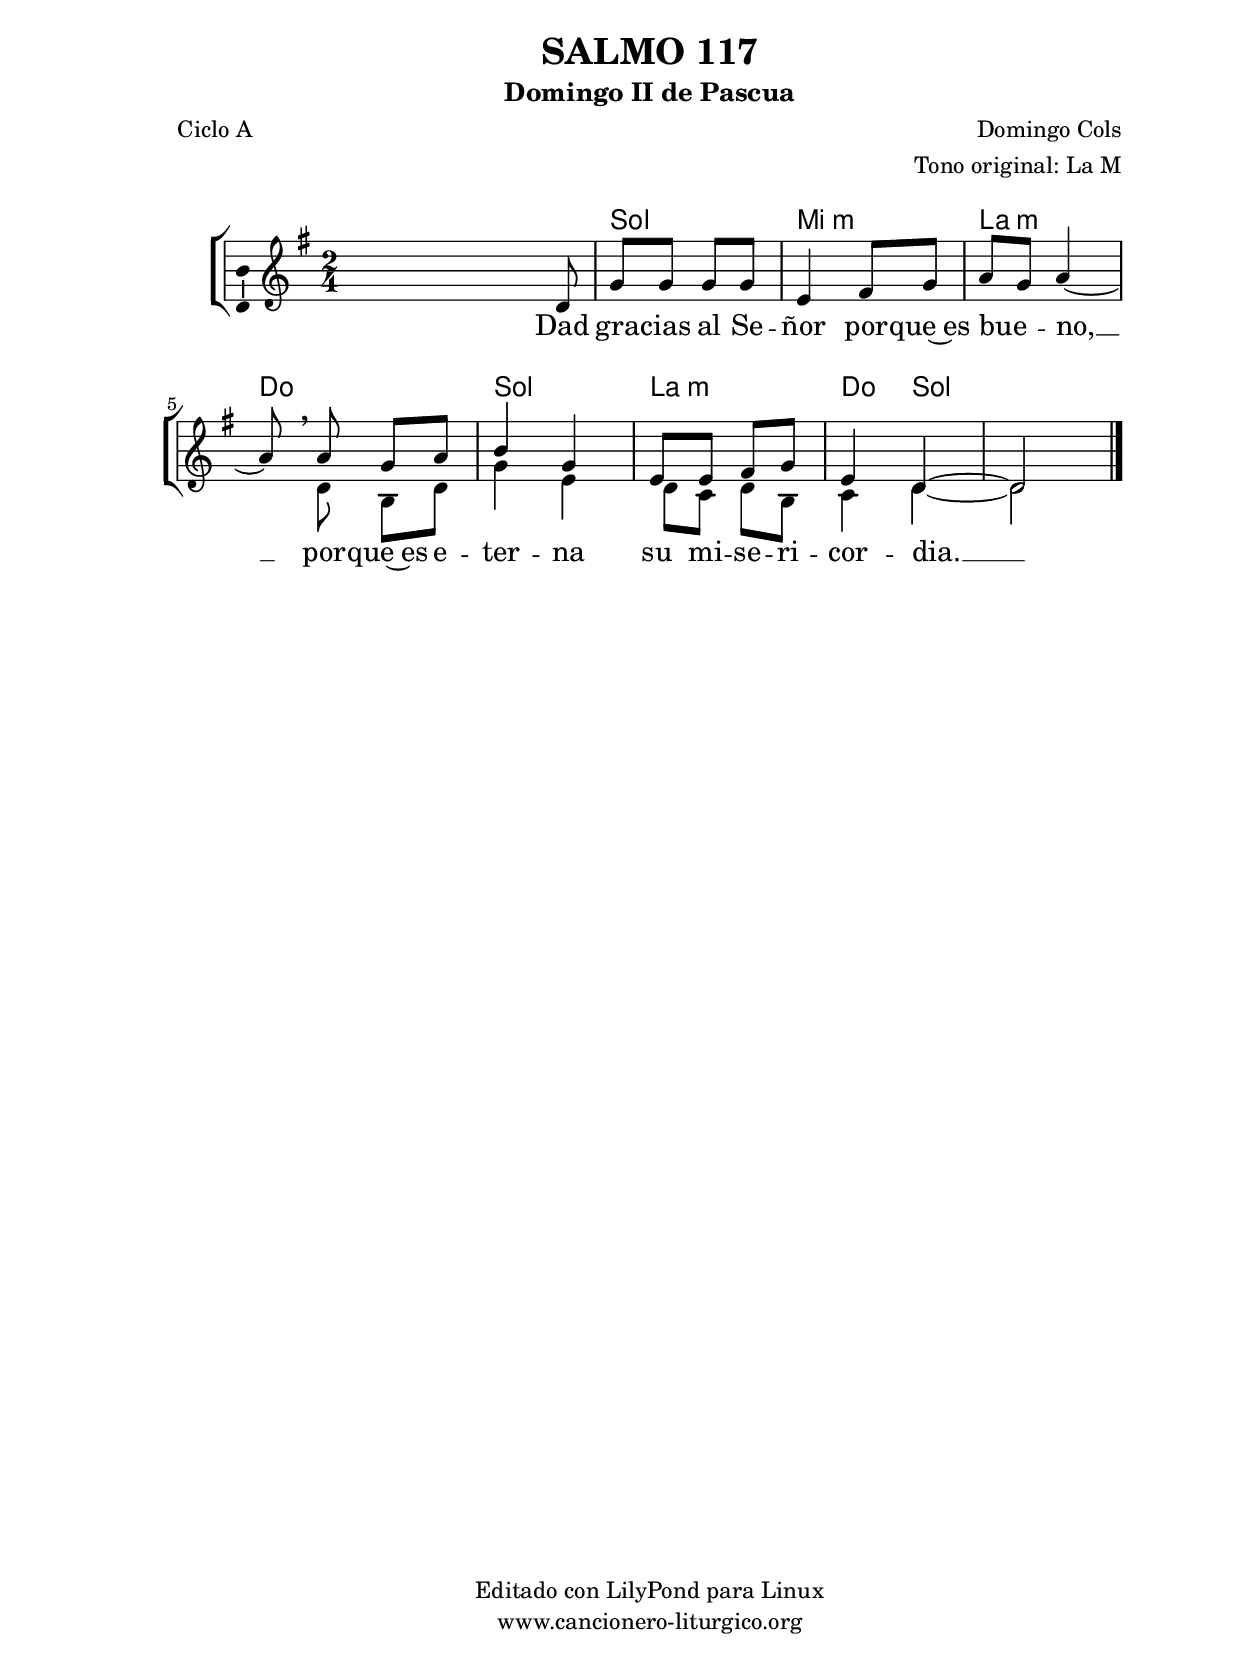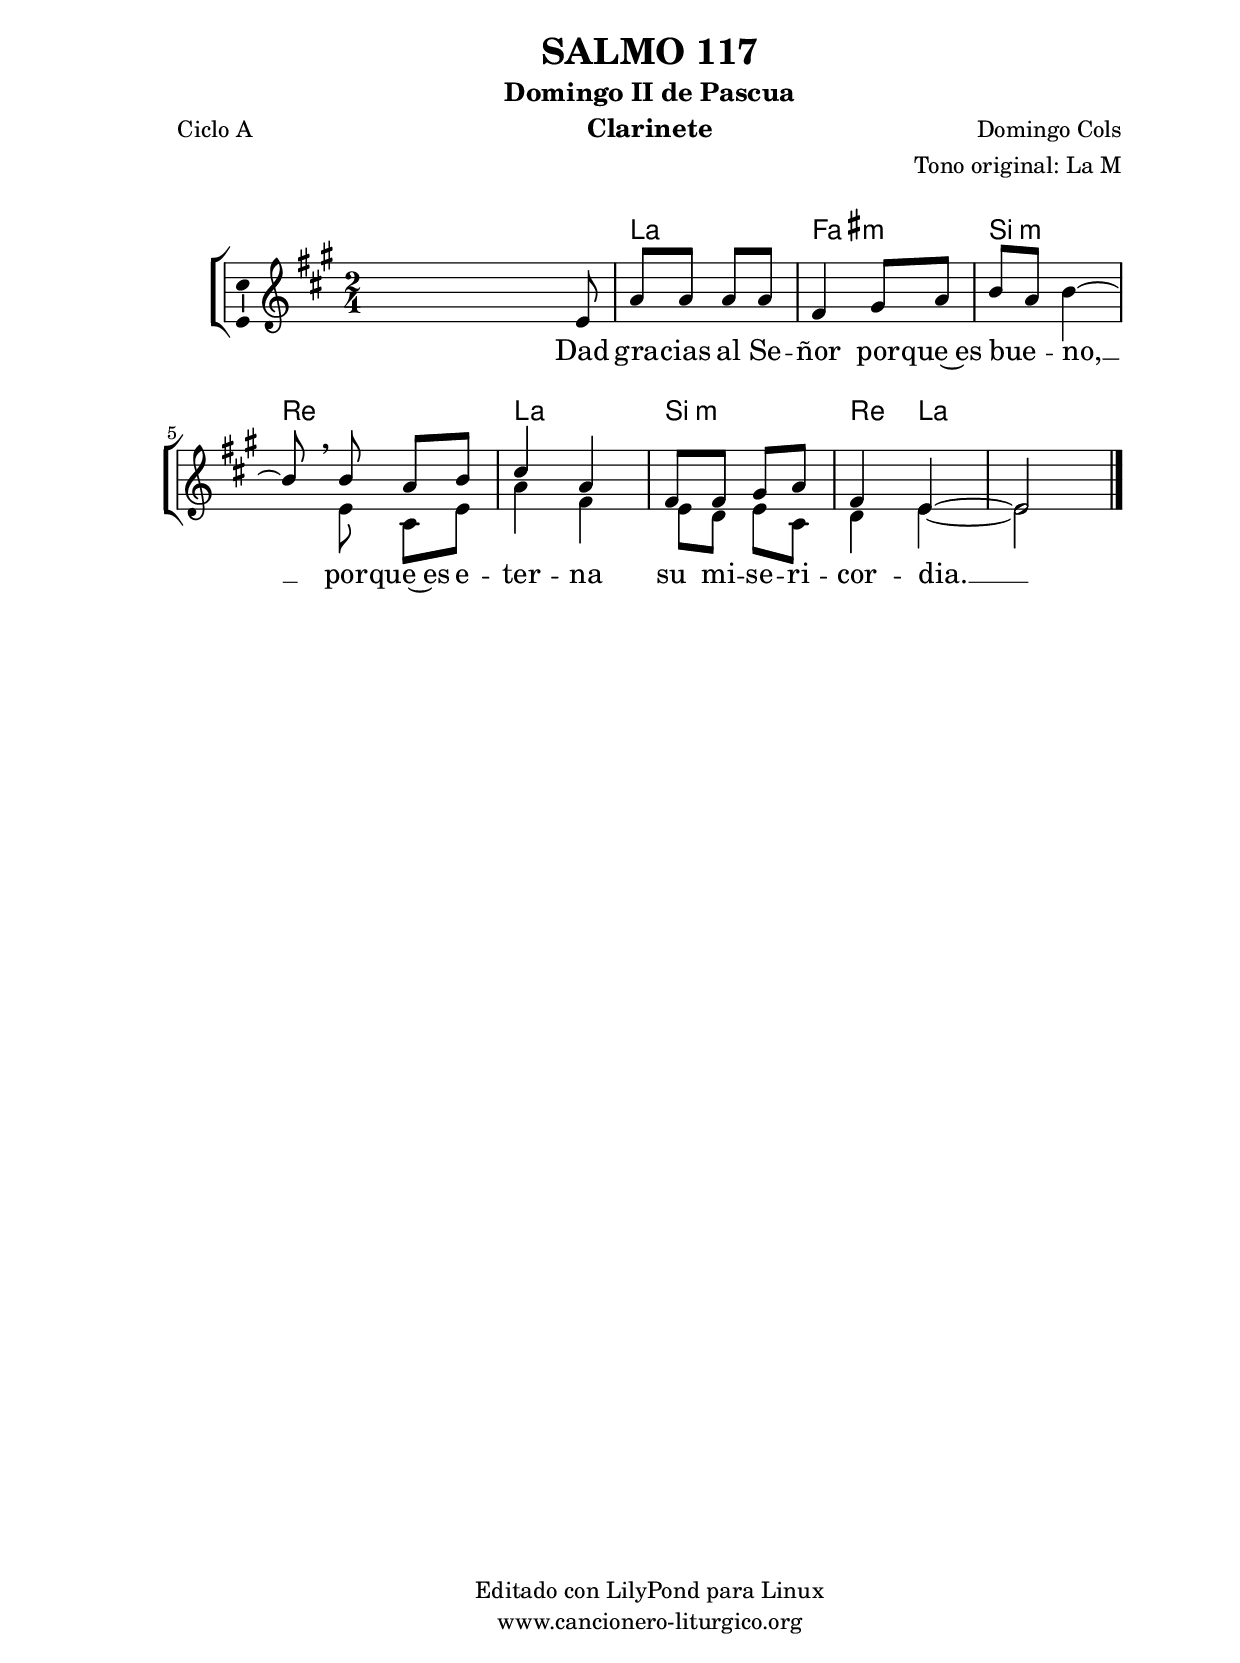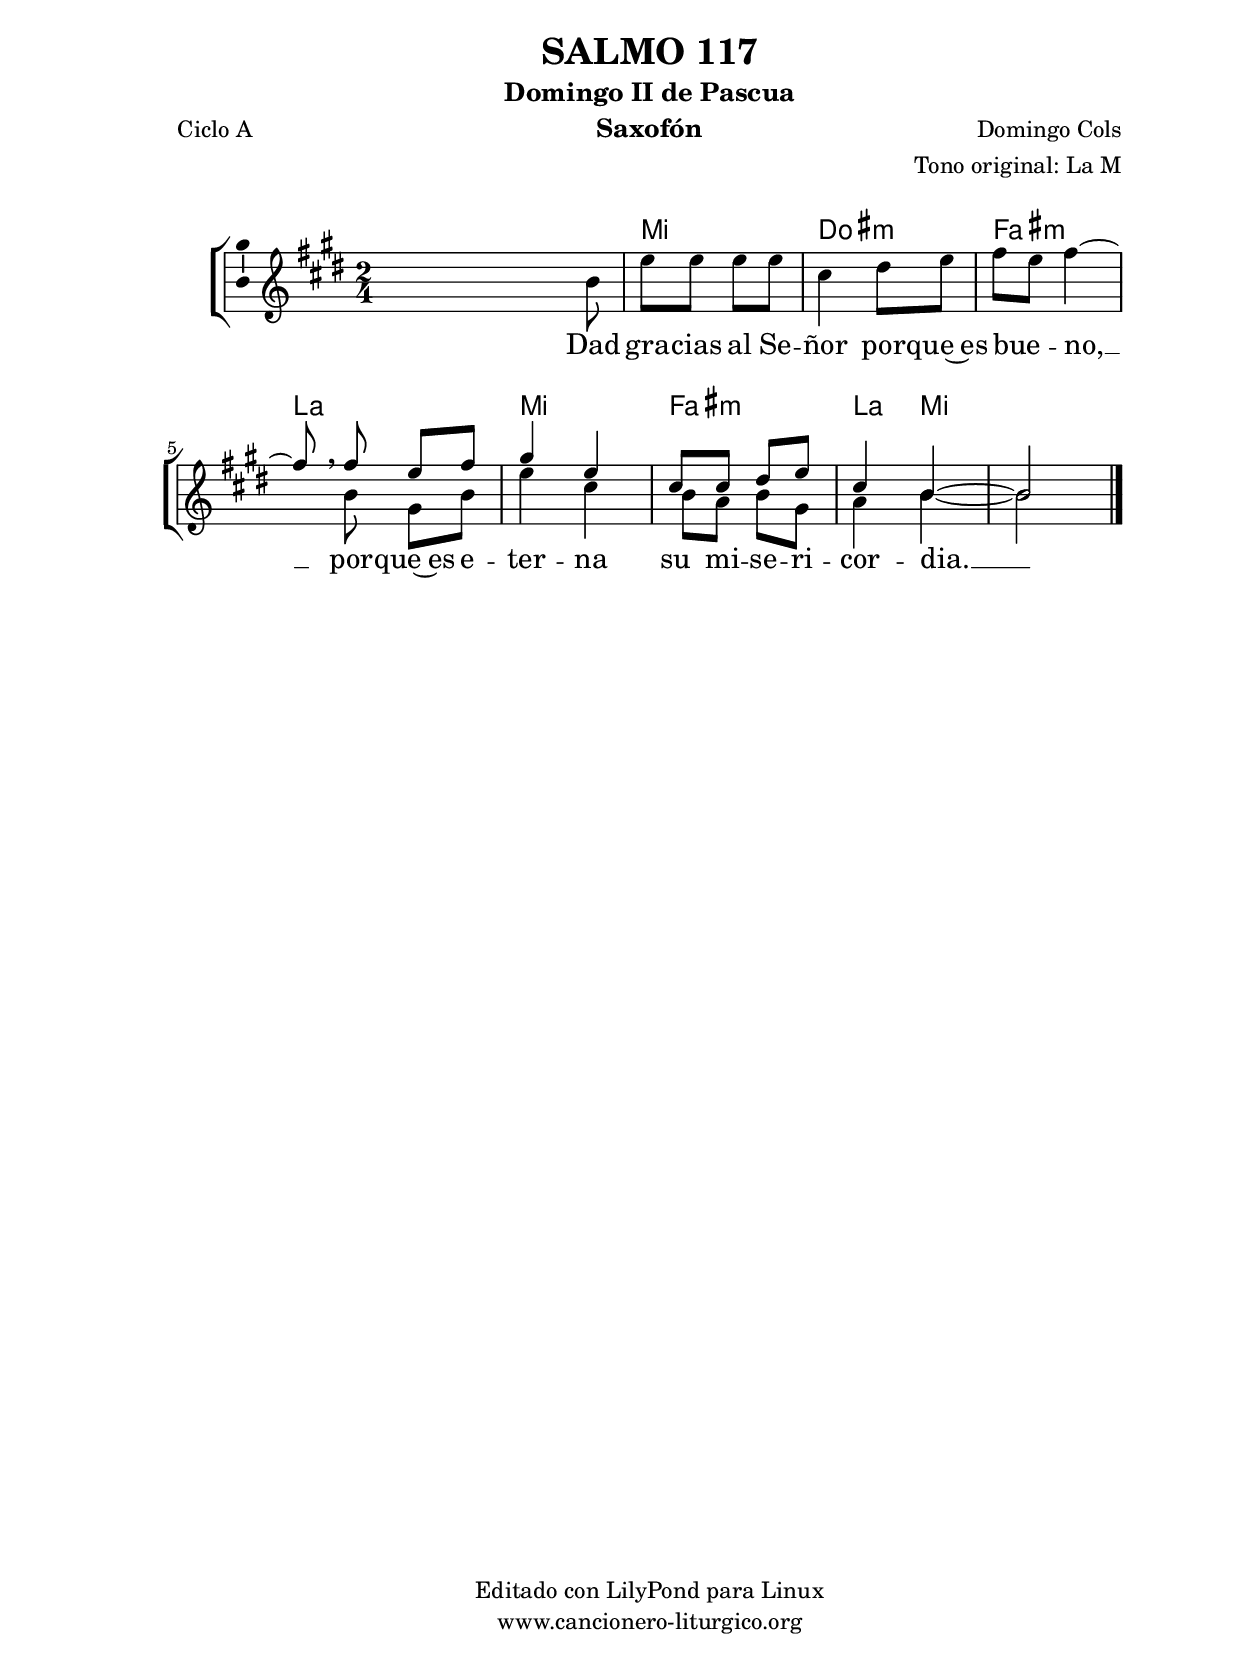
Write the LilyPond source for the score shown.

%
%para convertir .midi en .wav:
%timidity filename.midi -Ow -o finename.wav
%
%
%Para convertir de .wav a .mp3:
%lame -h -m j filename.wav
%
%
%para escuchar el midi:
%timidity nombrefichero.midi
%


%versión de lilypond para la que se ha escrito esta partitura:
\version "2.16.0"

	%Tamaño papel
	#(set-default-paper-size "a4")
	%Tamaño partitura
	#(set-global-staff-size 20)
	%No responde al pulsar sobre una nota
	#(ly:set-option 'point-and-click #f)

%parámetros del encabezamiento:
\header {
	title = "SALMO 117"
	subtitle = "Domingo II de Pascua"
	composer = "Domingo Cols"
	poet = "Ciclo A"
	meter = ""
	arranger = "Tono original: La M"
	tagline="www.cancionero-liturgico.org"
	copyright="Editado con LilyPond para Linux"
	tiempo = "Pascua"
	usos = "Salmo"
	letra = "Dad gracias al Señor porque es bueno, porque es eterna su misericordia."
	}

%parámetros asociados al papel:
\paper  {
	oddHeaderMarkup = \markup {\fill-line { \on-the-fly #not-first-page \fromproperty #'header:title \on-the-fly #not-first-page \fromproperty #'header:composer }}
	evenHeaderMarkup = \markup {\fill-line { \fromproperty #'header:composer \fromproperty #'header:title }}
	#(set-paper-size "a4")
	print-page-number = ##f
	first-page-number = 1
	print-first-page-number = ##f
%	head-separation = 3.0 \cm
	top-margin = 2.0 \cm
	bottom-margin = 0.5\cm
%%%	bottom-margin = -1.0\cm
	left-margin = 3.0 \cm
	line-width = 16.0 \cm 
	indent = 8\mm
	interscoreline = 2.\mm
	between-system-space = 15\mm
%	para que las partituras no llenen la hoja:
	ragged-bottom = ##t
%	idem para la última hoja:
	ragged-last-bottom = ##f
%	para que las partituras llenen el ancho del papel:
	ragged-last = ##f
	after-title-space = 2.5 \cm
%page-count=1
%system-count=8

	%Flexible Vertical Spacing
%	markup-markup-spacing =
%	#'((basic-distance . 15) (minimum-distance . 15) (padding . 3))
	markup-system-spacing =
	#'((basic-distance . 15) (minimum-distance . 15) (padding . 3))
	system-system-spacing =
	#'((basic-distance . 15) (minimum-distance . 15) (padding . 3))
	score-system-spacing =
	#'((basic-distance . 15) (minimum-distance . 15) (padding . 5))
%	top-system-spacing = % header
%	#'((basic-distance . 8) (minimum-distance . 0) (padding . 3))
%	top-markup-spacing =
%	#'((basic-distance . 20) (minimum-distance . 20) (padding . 3))
	last-bottom-spacing = % footer
	#'((basic-distance . 5) (minimum-distance . 5) (padding . 3))
%	score-markup-spacing =
%	#'((basic-distance . 16) (minimum-distance . 13) (padding . 3))

	}


%parámetros que afectan a toda la partitura:
global =  {
	%clave de sol (G):
	\clef G
	%armadura:
	\transpose a g
	\key a \major
	\tempo 4=100
	\set Score.tempoHideNote = ##t
	}


acordes = {
	\italianChords
	\chordmode {
	\transpose a g
{

s2
a2 fis:m b:m d a b:m d4 a s2

	}
	}
}

melodia = 
	\transpose a g
{
	\relative c'{
	\time 2/4

s4 s8 e8
a8 a a a
fis4 gis8 a
b8 a b4~

<<
{
\voiceOne
b8 \breathe b8 a b
cis4 a
fis8 fis gis a
fis4 e~
e2
}
\new Voice {
\voiceTwo
s8 e8 cis e
a4 fis
e8 d e cis
d4 e~
e2
}
>>

	\bar "|."
	}
	}


texto = \lyricmode {
Dad gra -- cias al Se -- ñor por -- que~es bue -- _ no, __
por -- que~es e -- ter -- na su mi -- se -- ri -- cor -- dia. __
	}


acordesStaff = \context ChordNames = acordesStaff <<
	\set chordChanges = ##t
	\acordes
	>>


vozStaff = \context Voice = vozStaff
\with {\consists "Ambitus_engraver"}
<<
%	\set Staff.instrumentName = ""
%	\set Staff.shortInstrumentName = ""
%	\set Staff.midiInstrument = #"clarinet"
%	\set Staff.midiInstrument = #"cello"
%	\set Staff.midiInstrument = #"flute"
	\set Staff.midiInstrument = #"electric guitar (jazz)"
%	\set Staff.midiInstrument = #"english horn"
%	\set Staff.midiInstrument = #"violin"
%	\set Staff.midiInstrument = #"glockenspiel"
	\set Staff.midiMinimumVolume = #0.7
	\set Staff.midiMaximumVolume = #0.9
	\global
	\melodia
	>>


textoStaff = \context Lyrics = textoStaff <<
	\lyricsto vozStaff \texto
	>>

\book {
	\score {
		\context ChoirStaff {
			\override StaffGroup.SystemStartBracket #'collapse-height = #1
			\override Score.SystemStartBar #'collapse-height = #1
			<<
			\acordesStaff
			\vozStaff
			\textoStaff
			>>
			}
		\layout {
	    		\context {
				\Lyrics
				\override LyricText #'font-size = #2
				}
	   		 \context {
				\Score
				%fontSize = #3
				\override StaffSymbol #'staff-space = #(magstep +3)
				%\override Beam #'thickness = #0.55
				%\override SpacingSpanner #'spacing-increment = #1.0
				%\override Slur #'height-limit = #1.5
				}
			}
		}
	\score {
		\unfoldRepeats
		\context ChoirStaff {
			<<
			\acordesStaff
			\vozStaff
			>>
			}
		\midi {
	  		\context {
	  			\Score
				tempoWholesPerMinute = #(ly:make-moment 70 4)
				}
			}
		}
	}

%Partitura para clarinete
#(define output-suffix "C")
\book {
	\header{
		instrument = "Clarinete"
		}
	\score {
		\context ChoirStaff {
			\override StaffGroup.SystemStartBracket #'collapse-height = #1
			\override Score.SystemStartBar #'collapse-height = #1
\transpose c d
			<<
			\acordesStaff
			\vozStaff
			\textoStaff
			>>
			}
		\layout {
	    		\context {
				\Lyrics
				\override LyricText #'font-size = #2
				}
	   		 \context {
				\Score
				%fontSize = #3
				\override StaffSymbol #'staff-space = #(magstep +3)
				%\override Beam #'thickness = #0.55
				%\override SpacingSpanner #'spacing-increment = #1.0
				%\override Slur #'height-limit = #1.5
				}
			}
		}
	}

%Partitura para saxofón
#(define output-suffix "S")
\book {
	\header{
		instrument = "Saxofón"
		}
	\score {
		\context ChoirStaff {
			\override StaffGroup.SystemStartBracket #'collapse-height = #1
			\override Score.SystemStartBar #'collapse-height = #1
\transpose c a
			<<
			\acordesStaff
			\vozStaff
			\textoStaff
			>>
			}
		\layout {
	    		\context {
				\Lyrics
				\override LyricText #'font-size = #2
				}
	   		 \context {
				\Score
				%fontSize = #3
				\override StaffSymbol #'staff-space = #(magstep +3)
				%\override Beam #'thickness = #0.55
				%\override SpacingSpanner #'spacing-increment = #1.0
				%\override Slur #'height-limit = #1.5
				}
			}
		}
	}

